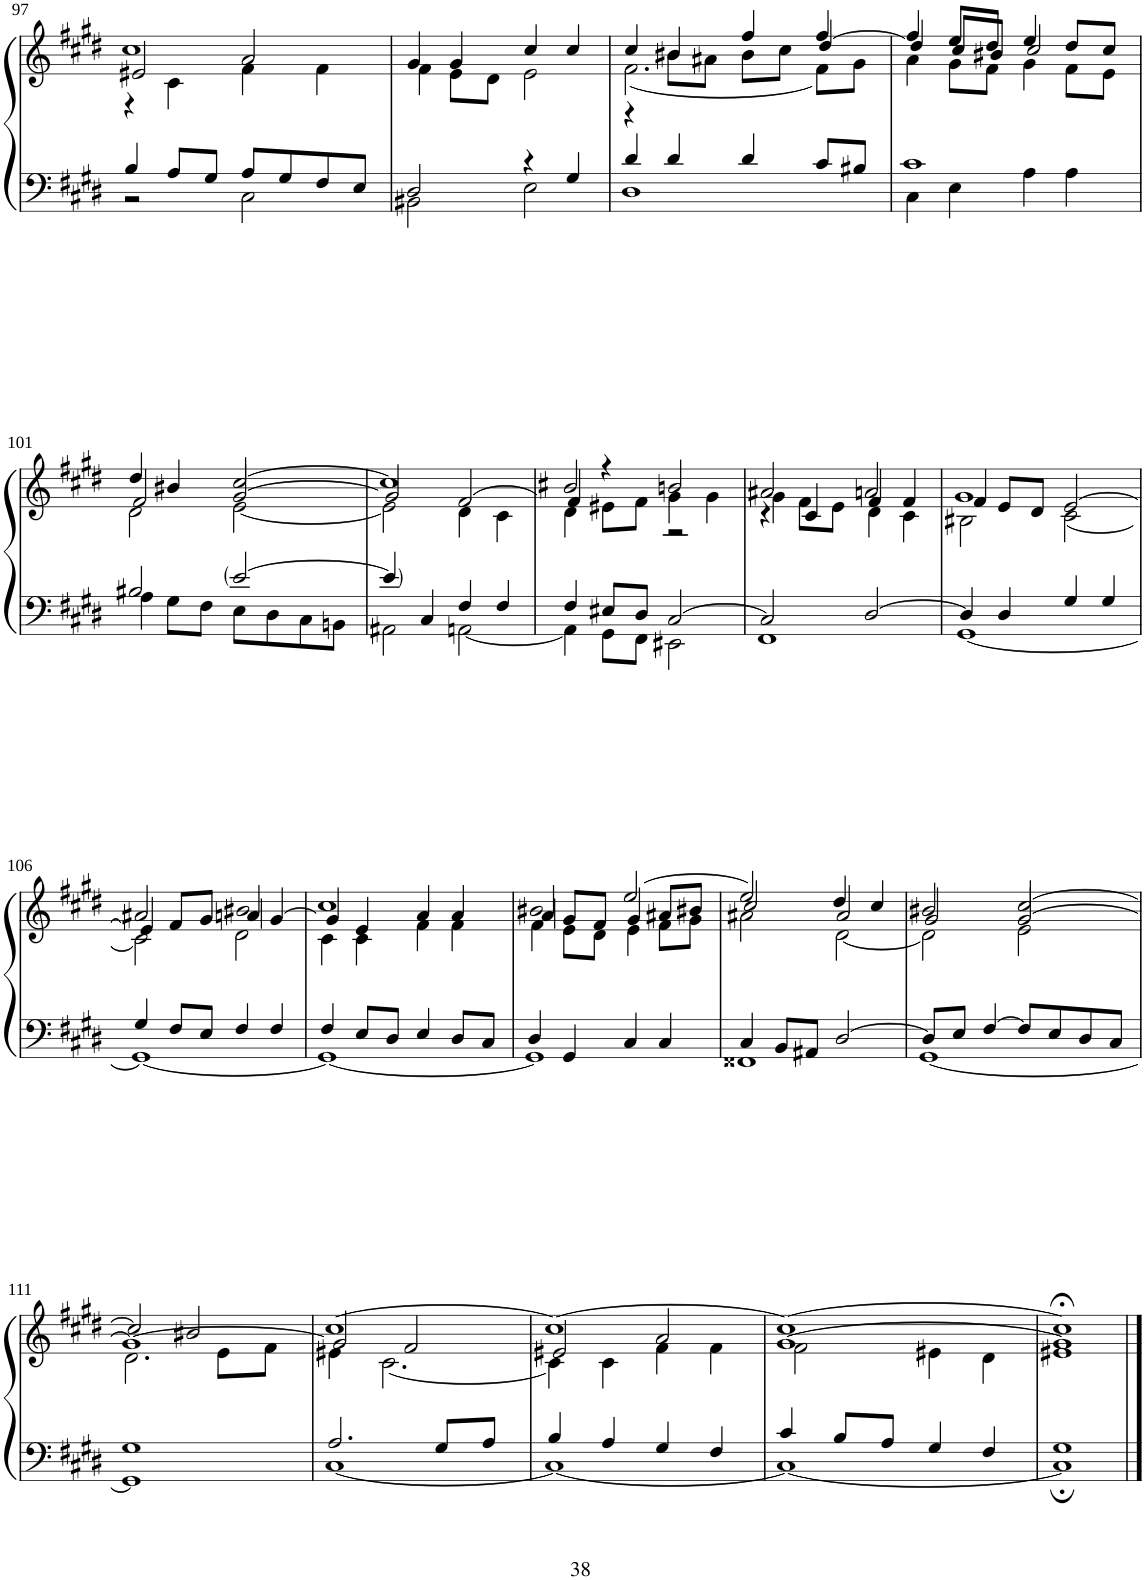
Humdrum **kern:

**kern	**kern
*part1	*part1
*staff2	*staff1
*I"Piano	*
*I'Pno	*
!!LO:PB:g=z
*clefF4	*clefG2
*k[f#c#g#d#]	*k[f#c#g#d#]
*M4/4	*M4/4
*met(c|)	*met(c|)
=97	=97
*^	*^
*	*	*	*^
4B/	2r	2e#X/	1cc#	4r
8A/L	.	.	.	4c#\
8G#/J	.	.	.	.
8A/L	2C#\	2a/	.	4f#\
8G#/	.	.	.	.
8F#/	.	.	.	4f#\
8E/J	.	.	.	.
*	*	*	*v	*v
=98	=98	=98	=98
2D#/	2BB#X\	4g#/	4f#\
.	.	4g#/	8e\L
.	.	.	8d#\J
4r	2E\	4cc#/	2e\
4G#/	.	4cc#/	.
=99	=99	=99	=99
*	*	*	*^
4d#/	1D#	4cc#/	[2.f#\	4r
4d#/	.	8b#X\L	.	4b#/
.	.	8a#X\J	.	.
4d#/	.	8b#\L	.	4ff#/
.	.	8cc#\J	.	.
8c#/L	.	[4dd#/	8f#\L]	4ff#/
8B#X/J	.	.	8g#\J	.
=100	=100	=100	=100	=100
1c#	4C#\	4dd#/]	4a\	4ff#/
.	4E\	8cc#/L	8g#\L	8ee/L
.	.	8b#X/J	8f#\J	8dd#/J
.	4A\	2cc#/	4g#\	4ee/
.	4A\	.	8f#\L	8dd#/L
.	.	.	8e\J	8cc#/J
!!LO:LB:g=z	!!	!!
=101	=101	=101	=101	=101
2B#X/	4A\	2f#/	2d#\	4dd#/
.	8G#\L	.	.	4b#X/
.	8F#\J	.	.	.
[2e/	8E\L	[2g#/	[2e\	[2cc#/
.	8D#\	.	.	.
.	8C#\	.	.	.
.	8BBn\J	.	.	.
=102	=102	=102	=102	=102
4e/]	2AA#X\	2g#/]	2e\]	1cc#]
4C#/	.	.	.	.
4F#/	[2AAn\	[2f#/	4d#\	.
4F#/	.	.	4c#\	.
=103	=103	=103	=103	=103
4F#/	4AA\]	4f#/]	4d#\	2b#X/
8E#X/L	8GG#\L	4r	8e#X\L	.
8D#/J	8FF#\J	.	8f#\J	.
[2C#/	2EE#X\	2bn/	4g#\	2r
.	.	.	4g#\	.
=104	=104	=104	=104	=104
2C#/]	1FF#	2a#X/	4r	4g#\
.	.	.	4c#/	8f#\L
.	.	.	.	8e\J
[2D#/	.	2an/	4d#\	4f#/
.	.	.	4c#\	4f#/
=105	=105	=105	=105	=105
4D#/]	[1GG#	1g#	2B#X\	4f#/
4D#/	.	.	.	8e/L
.	.	.	.	8d#/J
4G#/	.	.	[2c#\	[2e/
4G#/	.	.	.	.
!!LO:LB:g=z	!!	!!
=106	=106	=106	=106	=106
4G#/	1GG#_	2a#X/	2c#\]	4e/]
8F#/L	.	.	.	8f#/L
8E/J	.	.	.	8g#/J
4F#/	.	2b#X/	2d#\	4an/
4F#/	.	.	.	[4g#/
=107	=107	=107	=107	=107
4F#/	1GG#_	1cc#	4c#\	4g#/]
8E/L	.	.	4c#\	4e/
8D#/J	.	.	.	.
4E/	.	.	4f#\	4a/
8D#/L	.	.	4f#\	4a/
8C#/J	.	.	.	.
=108	=108	=108	=108	=108
4D#/	1GG#]	2b#X/	4f#\	4a/
4GG#/	.	.	8e\L	8g#/L
.	.	.	8d#\J	8f#/J
4C#/	.	[2ee/	4e\	4g#/
4C#/	.	.	8f#\L	8a#X/L
.	.	.	8g#\J	8b#X/J
=109	=109	=109	=109	=109
4C#/	1FF##X	2ee/]	2a#X\	2cc#/
8BB/L	.	.	.	.
8AA#X/J	.	.	.	.
[2D#/	.	4dd#/	[2d#\	2a#/
.	.	4cc#/	.	.
=110	=110	=110	=110	=110
8D#/L]	[1GG#	2b#X/	2d#\]	2g#/
8E/J	.	.	.	.
[4F#/	.	.	.	.
8F#/L]	.	[2cc#/	2e\	[2g#/
8E/	.	.	.	.
8D#/	.	.	.	.
8C#/J	.	.	.	.
!!LO:LB:g=z	!!	!!
=111	=111	=111	=111	=111
1G#	1GG#]	2cc#/]	2.d#\	1g#_
.	.	2b#X/	.	.
.	.	.	8e\L	.
.	.	.	8f#\J	.
=112	=112	=112	=112	=112
2.A/	[1C#	[1cc#	4e#X\	2g#/]
.	.	.	[2.c#\	.
.	.	.	.	2f#/
8G#/L	.	.	.	.
8A/J	.	.	.	.
=113	=113	=113	=113	=113
4B/	1C#_	1cc#_	4c#\]	2e#X/
4A/	.	.	4c#\	.
4G#/	.	.	4f#\	2a/
4F#/	.	.	4f#\	.
=114	=114	=114	=114	=114
4c#/	1C#_	1cc#_	2f#\	[1g#
8B/L	.	.	.	.
8A/J	.	.	.	.
4G#/	.	.	4e#X\	.
4F#/	.	.	4d#\	.
=115	=115	=115	=115	=115
1G#	1C#;]	1cc#;<]	1e#X	1g#]
*v	*v	*	*	*
*	*v	*v	*v
==	==
*-	*-
